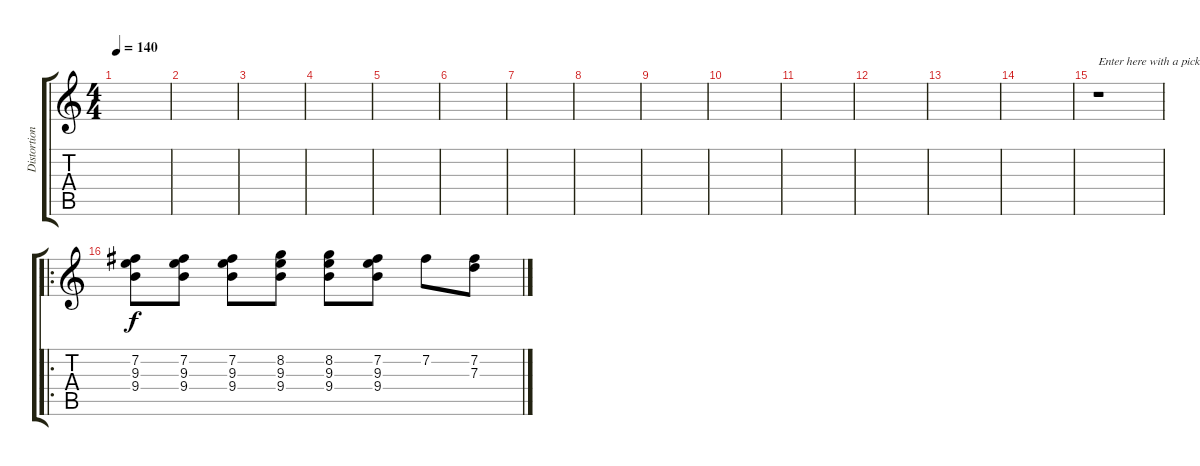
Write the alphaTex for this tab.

\track ("Distortion Guitar" "Distortion") {instrument distortionguitar}
\staff {score tabs}
\tuning (E4 B3 G3 D3 A2 E2) {hide}
\ts (4 4)
\tempo 140
\clef g2
\ks c
|
|
|
|
|
|
|
|
|
|
|
|
|
|
r.1{txt "Enter here with a pick slide"} |
\ro
(7.2 9.3 9.4).8 (7.2 9.3 9.4).8 (7.2 9.3 9.4).8 (8.2 9.3 9.4).8 (8.2 9.3 9.4).8 (7.2 9.3 9.4).8 7.2.8 (7.2 7.3).8
